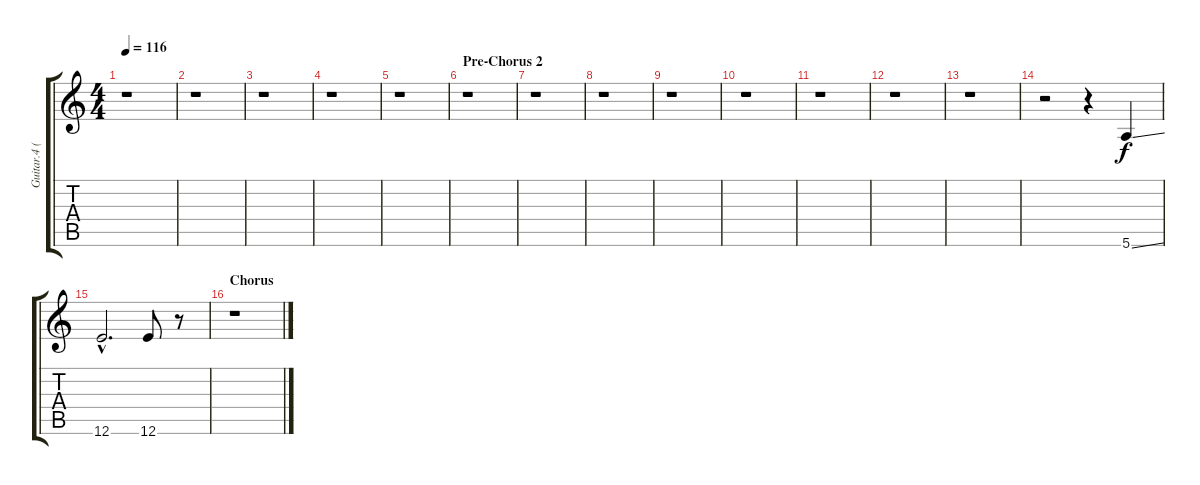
\track ("Guitar.4 (solo)" "Guitar.4 (") {instrument distortionguitar}
\staff {score tabs}
\tuning (E4 B3 G3 D3 A2 E2) {hide}
\ts (4 4)
\tempo 116
\clef g2
\ks c
r.1{dy f} |
r.1 |
r.1 |
r.1 |
r.1 |
\section ("" "Pre-Chorus 2")
r.1 |
r.1 |
r.1 |
r.1 |
r.1 |
r.1 |
r.1 |
r.1 |
r.2 r.4 5.6{ss}.4 |
12.6{hac}.2{d} 12.6.8 r.8 |
\section ("" "Chorus")
r.1
